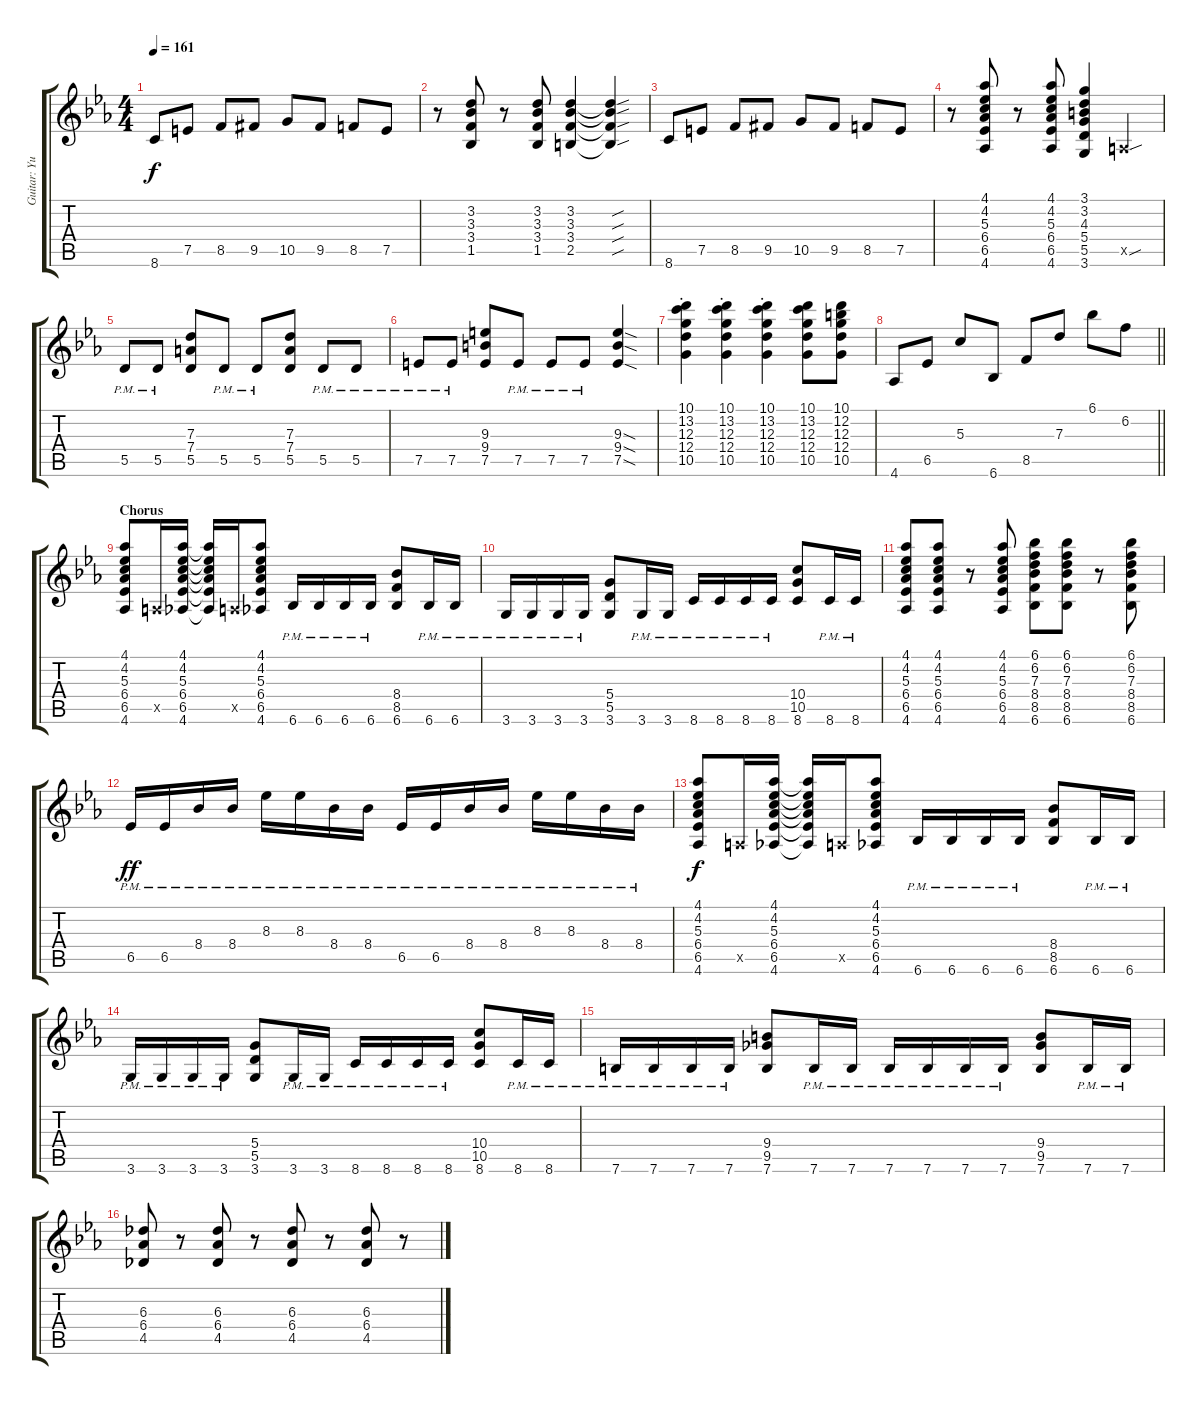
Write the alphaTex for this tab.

\track ("Guitar: Yui Hirasawa" "Guitar: Yu") {instrument distortionguitar}
\staff {score tabs}
\tuning (E4 B3 G3 D3 A2 E2) {hide}
\ts (4 4)
\tempo 161
\clef g2
\ks eb
8.6.8{dy f} 7.5.8 8.5.8 9.5{acc #}.8 10.5.8 9.5{acc #}.8 8.5.8 7.5.8 |
r.8 (3.2 3.3 3.4 1.5).8 r.8 (3.2 3.3 3.4 1.5).8 (3.2 3.3 3.4 2.5).4 (3.2{sou t} 3.3{sou t} 3.4{sou t} 2.5{sou t}).4 |
8.6.8 7.5.8 8.5.8 9.5{acc #}.8 10.5.8 9.5{acc #}.8 8.5.8 7.5.8 |
r.8 (4.1 4.2 5.3 6.4 6.5 4.6).8 r.8 (4.1 4.2 5.3 6.4 6.5 4.6).8 (3.1 3.2 4.3 5.4 5.5 3.6).4 0.5{sou x}.4 |
5.5{pm}.8 5.5{pm}.8 (7.3 7.4 5.5).8 5.5{pm}.8 5.5{pm}.8 (7.3 7.4 5.5).8 5.5{pm}.8 5.5{pm}.8 |
7.5{pm}.8 7.5{pm}.8 (9.3 9.4 7.5).8 7.5{pm}.8 7.5{pm}.8 7.5{pm}.8 (9.3{sod} 9.4{sod} 7.5{sod}).4 |
(10.1{st} 13.2{st} 12.3{st} 12.4{st} 10.5{st}).4 (10.1{st} 13.2{st} 12.3{st} 12.4{st} 10.5{st}).4 (10.1{st} 13.2{st} 12.3{st} 12.4{st} 10.5{st}).4 (10.1 13.2 12.3 12.4 10.5).8 (10.1 12.2 12.3 12.4 10.5).8 |
\barLineRight lightlight
4.6.8 6.5.8 5.3.8 6.6.8 8.5.8 7.3.8 6.1.8 6.2.8 |
\section ("" "Chorus")
(4.1 4.2 5.3 6.4 6.5 4.6).8 0.5{x}.16 (4.1 4.2 5.3 6.4 6.5 4.6).16 (4.1{t} 4.2{t} 5.3{t} 6.4{t} 6.5{t} 4.6{t}).16 0.5{x}.16 (4.1 4.2 5.3 6.4 6.5 4.6).8 6.6{pm}.16 6.6{pm}.16 6.6{pm}.16 6.6{pm}.16 (8.4 8.5 6.6).8 6.6{pm}.16 6.6{pm}.16 |
3.6{pm}.16 3.6{pm}.16 3.6{pm}.16 3.6{pm}.16 (5.4 5.5 3.6).8 3.6{pm}.16 3.6{pm}.16 8.6{pm}.16 8.6{pm}.16 8.6{pm}.16 8.6{pm}.16 (10.4 10.5 8.6).8 8.6{pm}.16 8.6{pm}.16 |
(4.1 4.2 5.3 6.4 6.5 4.6).8 (4.1 4.2 5.3 6.4 6.5 4.6).8 r.8 (4.1 4.2 5.3 6.4 6.5 4.6).8 (6.1 6.2 7.3 8.4 8.5 6.6).8 (6.1 6.2 7.3 8.4 8.5 6.6).8 r.8 (6.1 6.2 7.3 8.4 8.5 6.6).8 |
6.5{pm}.16{dy ff} 6.5{pm}.16 8.4{pm}.16 8.4{pm}.16 8.3{pm}.16 8.3{pm}.16 8.4{pm}.16 8.4{pm}.16 6.5{pm}.16 6.5{pm}.16 8.4{pm}.16 8.4{pm}.16 8.3{pm}.16 8.3{pm}.16 8.4{pm}.16 8.4{pm}.16 |
(4.1 4.2 5.3 6.4 6.5 4.6).8{dy f} 0.5{x}.16 (4.1 4.2 5.3 6.4 6.5 4.6).16 (4.1{t} 4.2{t} 5.3{t} 6.4{t} 6.5{t} 4.6{t}).16 0.5{x}.16 (4.1 4.2 5.3 6.4 6.5 4.6).8 6.6{pm}.16 6.6{pm}.16 6.6{pm}.16 6.6{pm}.16 (8.4 8.5 6.6).8 6.6{pm}.16 6.6{pm}.16 |
3.6{pm}.16 3.6{pm}.16 3.6{pm}.16 3.6{pm}.16 (5.4 5.5 3.6).8 3.6{pm}.16 3.6{pm}.16 8.6{pm}.16 8.6{pm}.16 8.6{pm}.16 8.6{pm}.16 (10.4 10.5 8.6).8 8.6{pm}.16 8.6{pm}.16 |
7.6{pm}.16 7.6{pm}.16 7.6{pm}.16 7.6{pm}.16 (9.4 9.5 7.6).8 7.6{pm}.16 7.6{pm}.16 7.6{pm}.16 7.6{pm}.16 7.6{pm}.16 7.6{pm}.16 (9.4 9.5 7.6).8 7.6{pm}.16 7.6{pm}.16 |
(6.3 6.4 4.5).8 r.8 (6.3 6.4 4.5).8 r.8 (6.3 6.4 4.5).8 r.8 (6.3 6.4 4.5).8 r.8
